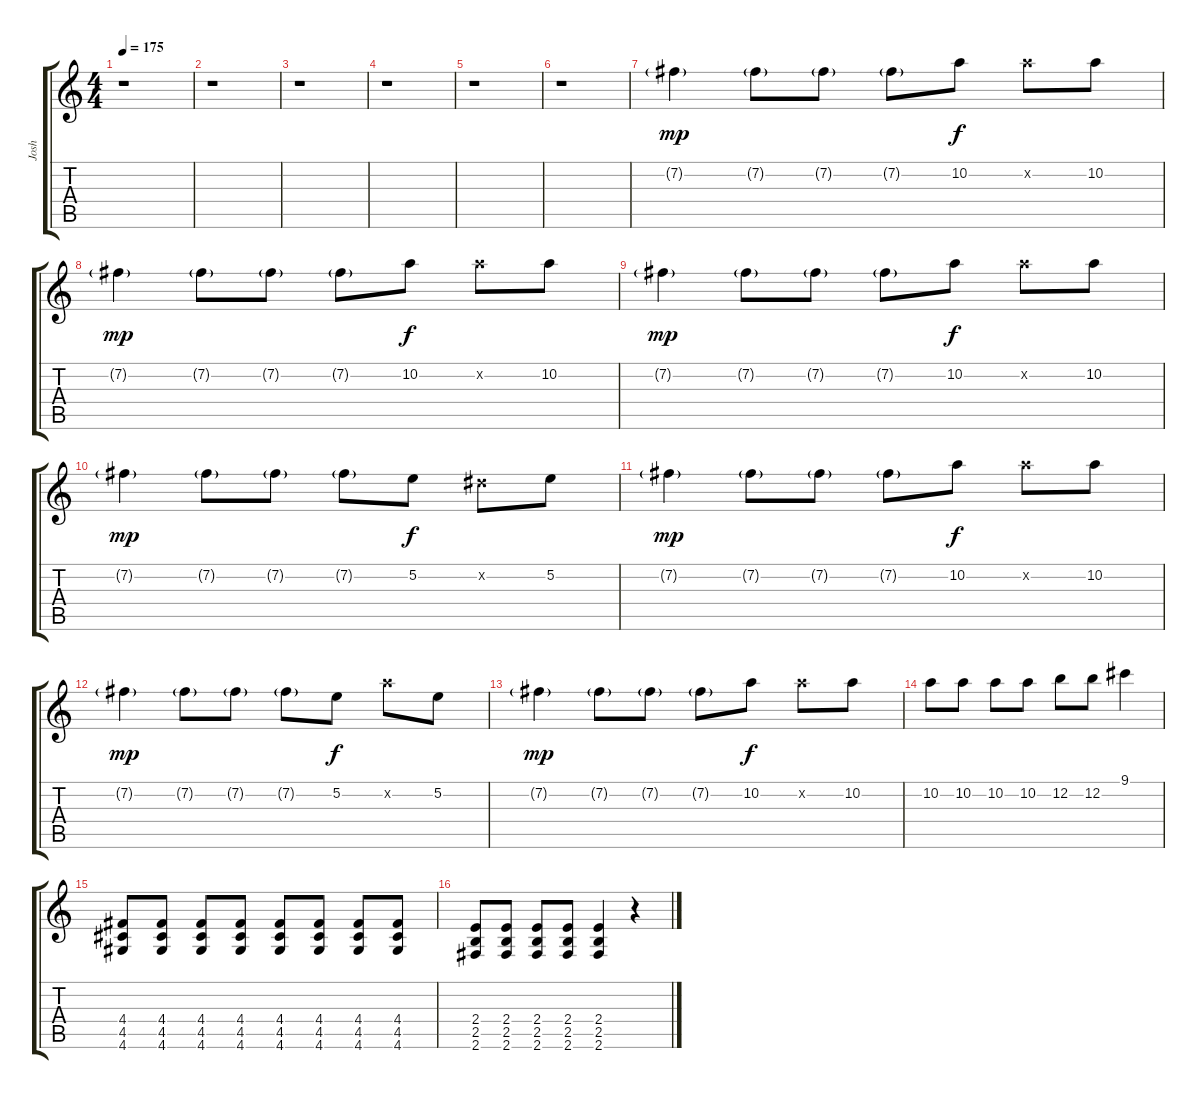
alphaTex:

\track ("Josh" "Josh") {instrument acousticguitarnylon}
\staff {score tabs}
\tuning (E4 B3 G3 D3 A2 E2) {hide}
\ts (4 4)
\tempo 175
\clef g2
\ks c
r.1{dy f} |
r.1 |
r.1 |
r.1 |
r.1 |
r.1 |
7.2{g}.4{dy mp} 7.2{g}.8 7.2{g}.8 7.2{g}.8 10.2.8{dy f} 10.2{x}.8 10.2.8 |
7.2{g}.4{dy mp} 7.2{g}.8 7.2{g}.8 7.2{g}.8 10.2.8{dy f} 10.2{x}.8 10.2.8 |
7.2{g}.4{dy mp} 7.2{g}.8 7.2{g}.8 7.2{g}.8 10.2.8{dy f} 10.2{x}.8 10.2.8 |
7.2{g}.4{dy mp} 7.2{g}.8 7.2{g}.8 7.2{g}.8 5.2.8{dy f} 4.2{x}.8 5.2.8 |
7.2{g}.4{dy mp} 7.2{g}.8 7.2{g}.8 7.2{g}.8 10.2.8{dy f} 10.2{x}.8 10.2.8 |
7.2{g}.4{dy mp} 7.2{g}.8 7.2{g}.8 7.2{g}.8 5.2.8{dy f} 10.2{x}.8 5.2.8 |
7.2{g}.4{dy mp} 7.2{g}.8 7.2{g}.8 7.2{g}.8 10.2.8{dy f} 10.2{x}.8 10.2.8 |
10.2.8 10.2.8 10.2.8 10.2.8 12.2.8 12.2.8 9.1.4 |
(4.4 4.5 4.6).8 (4.4 4.5 4.6).8 (4.4 4.5 4.6).8 (4.4 4.5 4.6).8 (4.4 4.5 4.6).8 (4.4 4.5 4.6).8 (4.4 4.5 4.6).8 (4.4 4.5 4.6).8 |
(2.4 2.5 2.6).8 (2.4 2.5 2.6).8 (2.4 2.5 2.6).8 (2.4 2.5 2.6).8 (2.4 2.5 2.6).4 r.4
